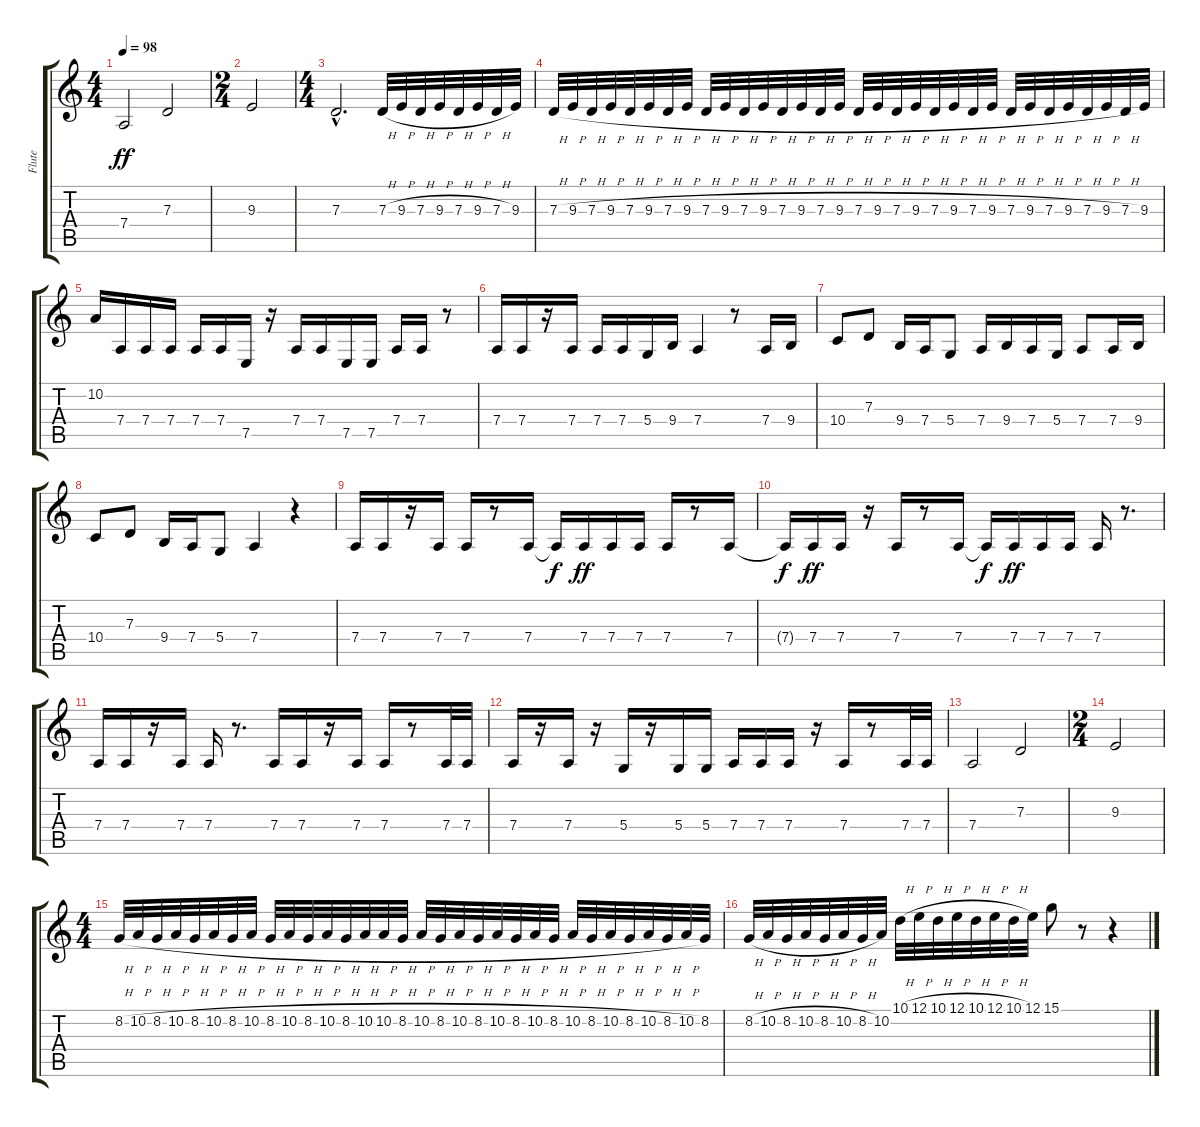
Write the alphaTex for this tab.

\track ("Flute" "Flute") {instrument flute}
\staff {score tabs}
\tuning (E4 B3 G3 D3 A2 E2) {hide}
\ts (4 4)
\tempo 98
\clef g2
\ks c
7.4.2{dy ff} 7.3.2 |
\ts (2 4)
9.3.2 |
\ts (4 4)
7.3{hac}.2{d} 7.3{h}.32 9.3{h}.32 7.3{h}.32 9.3{h}.32 7.3{h}.32 9.3{h}.32 7.3{h}.32 9.3.32 |
7.3{h}.32 9.3{h}.32 7.3{h}.32 9.3{h}.32 7.3{h}.32 9.3{h}.32 7.3{h}.32 9.3{h}.32 7.3{h}.32 9.3{h}.32 7.3{h}.32 9.3{h}.32 7.3{h}.32 9.3{h}.32 7.3{h}.32 9.3{h}.32 7.3{h}.32 9.3{h}.32 7.3{h}.32 9.3{h}.32 7.3{h}.32 9.3{h}.32 7.3{h}.32 9.3{h}.32 7.3{h}.32 9.3{h}.32 7.3{h}.32 9.3{h}.32 7.3{h}.32 9.3{h}.32 7.3{h}.32 9.3.32 |
10.2.16 7.4.16 7.4.16 7.4.16 7.4.16 7.4.16 7.5.16 r.16 7.4.16 7.4.16 7.5.16 7.5.16 7.4.16 7.4.16 r.8 |
7.4.16 7.4.16 r.16 7.4.16 7.4.16 7.4.16 5.4.16 9.4.16 7.4.4 r.8 7.4.16 9.4.16 |
10.4.8 7.3.8 9.4.16 7.4.16 5.4.8 7.4.16 9.4.16 7.4.16 5.4.16 7.4.8 7.4.16 9.4.16 |
10.4.8 7.3.8 9.4.16 7.4.16 5.4.8 7.4.4 r.4 |
7.4.16 7.4.16 r.16 7.4.16 7.4.16 r.8 7.4.16 7.4{t}.16{dy f} 7.4.16{dy ff} 7.4.16 7.4.16 7.4.16 r.8 7.4.16 |
7.4{t}.16{dy f} 7.4.16{dy ff} 7.4.16 r.16 7.4.16 r.8 7.4.16 7.4{t}.16{dy f} 7.4.16{dy ff} 7.4.16 7.4.16 7.4.16 r.8{d} |
7.4.16 7.4.16 r.16 7.4.16 7.4.16 r.8{d} 7.4.16 7.4.16 r.16 7.4.16 7.4.16 r.8 7.4.32 7.4.32 |
7.4.16 r.16 7.4.16 r.16 5.4.16 r.16 5.4.16 5.4.16 7.4.16 7.4.16 7.4.16 r.16 7.4.16 r.8 7.4.32 7.4.32 |
7.4.2 7.3.2 |
\ts (2 4)
9.3.2 |
\ts (4 4)
8.2{h}.32 10.2{h}.32 8.2{h}.32 10.2{h}.32 8.2{h}.32 10.2{h}.32 8.2{h}.32 10.2{h}.32 8.2{h}.32 10.2{h}.32 8.2{h}.32 10.2{h}.32 8.2{h}.32 10.2{h}.32 10.2{h}.32 8.2{h}.32 10.2{h}.32 8.2{h}.32 10.2{h}.32 8.2{h}.32 10.2{h}.32 8.2{h}.32 10.2{h}.32 8.2{h}.32 10.2{h}.32 8.2{h}.32 10.2{h}.32 8.2{h}.32 10.2{h}.32 8.2{h}.32 10.2{h}.32 8.2.32 |
8.2{h}.32 10.2{h}.32 8.2{h}.32 10.2{h}.32 8.2{h}.32 10.2{h}.32 8.2{h}.32 10.2.32 10.1{h}.32 12.1{h}.32 10.1{h}.32 12.1{h}.32 10.1{h}.32 12.1{h}.32 10.1{h}.32 12.1.32 15.1.8 r.8 r.4
